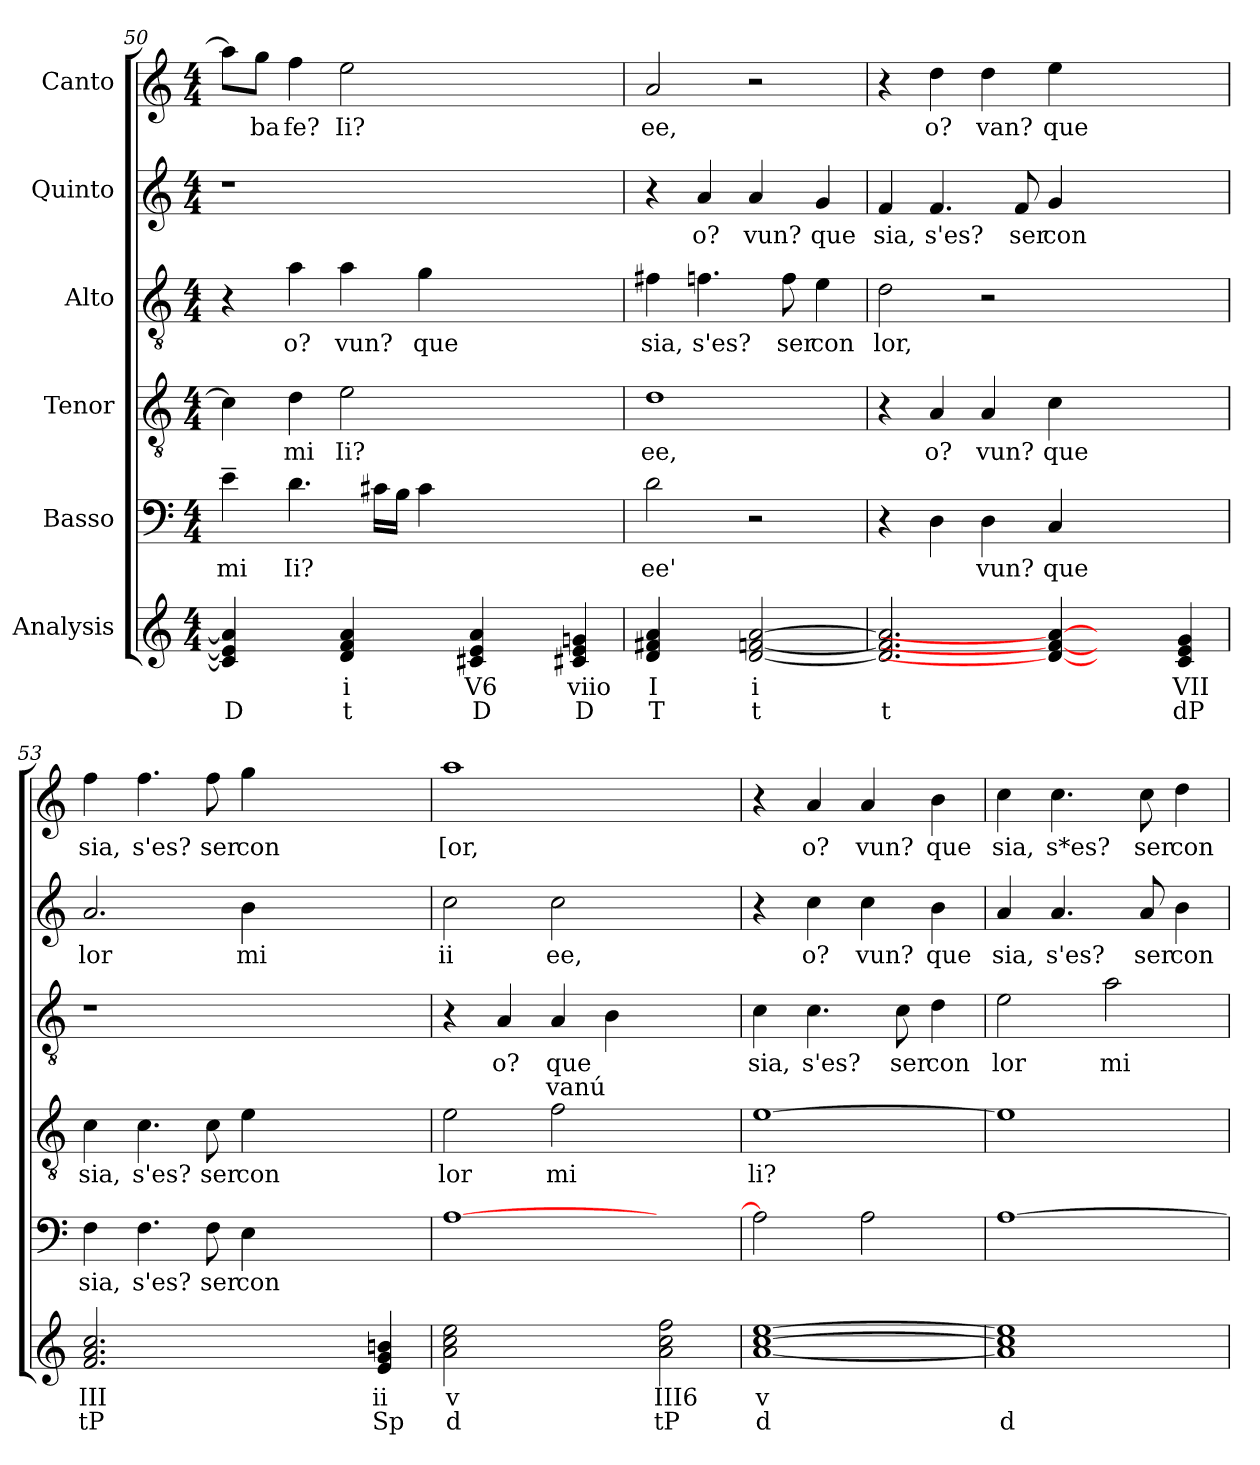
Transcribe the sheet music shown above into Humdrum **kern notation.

**kern	**text	**text	**kern	**text	**kern	**text	**kern	**text	**text	**kern	**text	**kern	**text
*part6	*part6	*part6	*part5	*part5	*part4	*part4	*part3	*part3	*part3	*part2	*part2	*part1	*part1
*staff6	*staff6	*staff6	*staff5	*staff5	*staff4	*staff4	*staff3	*staff3	*staff3	*staff2	*staff2	*staff1	*staff1
*I"Analysis	*	*	*I"Basso	*	*I"Tenor	*	*I"Alto	*	*	*I"Quinto	*	*I"Canto	*
*	*	*	*clefF4	*	*clefGv2	*	*clefGv2	*	*	*clefG2	*	*clefG2	*
*k[]	*	*	*k[]	*	*k[]	*	*k[]	*	*	*k[]	*	*k[]	*
*M4/4	*	*	*M4/4	*	*M4/4	*	*M4/4	*	*	*M4/4	*	*M4/4	*
=50	=50	=50	=50	=50	=50	=50	=50	=50	=50	=50	=50	=50	=50
!	!	!	!	!LO:LY:b	!	!	!	!	!	!	!	!	!
4c#] 4e] 4a]	.	D	4e~\	mi	4c#\]	.	4r	.	.	1r	.	8aa\L]	.
!	!	!	!	!	!	!	!	!	!	!	!	!	!LO:LY:b
.	.	.	.	.	.	.	.	.	.	.	.	8gg\J	ba
!	!	!	!	!LO:LY:b	!	!	!	!	!	!	!	!	!
!	!	!	!	!	!	!LO:LY:b	!	!	!	!	!	!	!
!	!	!	!	!	!	!	!	!LO:LY:b	!	!	!	!	!
!	!	!	!	!	!	!	!	!	!	!	!	!	!LO:LY:b
4ryy	.	.	4.d\	Ii?	4d\	mi	4a\	o?	.	.	.	4ff\	fe?
!	!	!	!	!	!	!LO:LY:b	!	!	!	!	!	!	!
!	!	!	!	!	!	!	!	!LO:LY:b	!	!	!	!	!
!	!	!	!	!	!	!	!	!	!	!	!	!	!LO:LY:b
4d 4f 4a	i	t	.	.	2e\	Ii?	4a\	vun?	.	.	.	2ee\	Ii?
.	.	.	16c#X\LL	.	.	.	.	.	.	.	.	.	.
.	.	.	16B\JJ	.	.	.	.	.	.	.	.	.	.
!	!	!	!	!	!	!	!	!LO:LY:b	!	!	!	!	!
4ryy	.	.	4c#\	.	.	.	4g\	que	.	.	.	.	.
4c#X 4e 4a	V6	D	2.ryy	.	2.ryy	.	2.ryy	.	.	2.ryy	.	2.ryy	.
4ryy	.	.	.	.	.	.	.	.	.	.	.	.	.
4c#X 4e 4gn	viio	D	.	.	.	.	.	.	.	.	.	.	.
=51	=51	=51	=51	=51	=51	=51	=51	=51	=51	=51	=51	=51	=51
!	!	!	!	!LO:LY:b	!	!	!	!	!	!	!	!	!
!	!	!	!	!	!	!LO:LY:b	!	!	!	!	!	!	!
!	!	!	!	!	!	!	!	!LO:LY:b	!	!	!	!	!
!	!	!	!	!	!	!	!	!	!	!	!	!	!LO:LY:b
4d 4f#X 4a	I	T	2d\	ee'	1d	ee,	4f#X\	sia,	.	4r	.	2a/	ee,
!	!	!	!	!	!	!	!	!LO:LY:b	!	!	!	!	!
!	!	!	!	!	!	!	!	!	!	!	!LO:LY:b	!	!
4ryy	.	.	.	.	.	.	4.fn\	s'es?	.	4a/	o?	.	.
!	!	!	!	!	!	!	!	!	!	!	!LO:LY:b	!	!
[2d [2fn [2a	i	t	2r	.	.	.	.	.	.	4a/	vun?	2r	.
!	!	!	!	!	!	!	!	!LO:LY:b	!	!	!	!	!
.	.	.	.	.	.	.	8f\	ser	.	.	.	.	.
!	!	!	!	!	!	!	!	!LO:LY:b	!	!	!	!	!
!	!	!	!	!	!	!	!	!	!	!	!LO:LY:b	!	!
.	.	.	.	.	.	.	4e\	con	.	4g/	que	.	.
=52	=52	=52	=52	=52	=52	=52	=52	=52	=52	=52	=52	=52	=52
!	!	!	!	!	!	!	!	!LO:LY:b	!	!	!	!	!
!	!	!	!	!	!	!	!	!	!	!	!LO:LY:b	!	!
2.d] 2.f] 2.a]	.	t	4r	.	4r	.	2d\	lor,	.	4f/	sia,	4r	.
!	!	!	!	!	!	!LO:LY:b	!	!	!	!	!	!	!
!	!	!	!	!	!	!	!	!	!	!	!LO:LY:b	!	!
!	!	!	!	!	!	!	!	!	!	!	!	!	!LO:LY:b
.	.	.	4D\	.	4A/	o?	.	.	.	4.f/	s'es?	4dd\	o?
!	!	!	!	!LO:LY:b	!	!	!	!	!	!	!	!	!
!	!	!	!	!	!	!LO:LY:b	!	!	!	!	!	!	!
!	!	!	!	!	!	!	!	!	!	!	!	!	!LO:LY:b
.	.	.	4D\	vun?	4A/	vun?	2r	.	.	.	.	4dd\	van?
!	!	!	!	!	!	!	!	!	!	!	!LO:LY:b	!	!
.	.	.	.	.	.	.	.	.	.	8f/	ser	.	.
!	!	!	!	!LO:LY:b	!	!	!	!	!	!	!	!	!
!	!	!	!	!	!	!LO:LY:b	!	!	!	!	!	!	!
!	!	!	!	!	!	!	!	!	!	!	!LO:LY:b	!	!
!	!	!	!	!	!	!	!	!	!	!	!	!	!LO:LY:b
4d_ 4f_ 4a_	.	.	4C/	que	4c\	que	.	.	.	4g/	con	4ee\	que
2ryy	.	.	2.ryy	.	2.ryy	.	2.ryy	.	.	2.ryy	.	2.ryy	.
4c 4e 4g	VII	dP	.	.	.	.	.	.	.	.	.	.	.
=53	=53	=53	=53	=53	=53	=53	=53	=53	=53	=53	=53	=53	=53
!	!	!	!	!LO:LY:b	!	!	!	!	!	!	!	!	!
!	!	!	!	!	!	!LO:LY:b	!	!	!	!	!	!	!
!	!	!	!	!	!	!	!	!	!	!	!LO:LY:b	!	!
!	!	!	!	!	!	!	!	!	!	!	!	!	!LO:LY:b
2.f 2.a 2.cc	III	tP	4F\	sia,	4c\	sia,	1r	.	.	2.a/	lor	4ff\	sia,
!	!	!	!	!LO:LY:b	!	!	!	!	!	!	!	!	!
!	!	!	!	!	!	!LO:LY:b	!	!	!	!	!	!	!
!	!	!	!	!	!	!	!	!	!	!	!	!	!LO:LY:b
.	.	.	4.F\	s'es?	4.c\	s'es?	.	.	.	.	.	4.ff\	s'es?
!	!	!	!	!LO:LY:b	!	!	!	!	!	!	!	!	!
!	!	!	!	!	!	!LO:LY:b	!	!	!	!	!	!	!
!	!	!	!	!	!	!	!	!	!	!	!	!	!LO:LY:b
.	.	.	8F\	ser	8c\	ser	.	.	.	.	.	8ff\	ser
!	!	!	!	!LO:LY:b	!	!	!	!	!	!	!	!	!
!	!	!	!	!	!	!LO:LY:b	!	!	!	!	!	!	!
!	!	!	!	!	!	!	!	!	!	!	!LO:LY:b	!	!
!	!	!	!	!	!	!	!	!	!	!	!	!	!LO:LY:b
2.ryy	.	.	4E\	con	4e\	con	.	.	.	4b\	mi	4gg\	con
.	.	.	2.ryy	.	2.ryy	.	2.ryy	.	.	2.ryy	.	2.ryy	.
4e 4g 4bn	ii	Sp	.	.	.	.	.	.	.	.	.	.	.
=54	=54	=54	=54	=54	=54	=54	=54	=54	=54	=54	=54	=54	=54
!	!	!	!	!	!	!LO:LY:b	!	!	!	!	!	!	!
!	!	!	!	!	!	!	!	!	!	!	!LO:LY:b	!	!
!	!	!	!	!	!	!	!	!	!	!	!	!	!LO:LY:b
2a 2cc 2ee	v	d	[1A	.	2e\	lor	4r	.	.	2cc\	ii	1aa	[or,
!	!	!	!	!	!	!	!	!LO:LY:b	!	!	!	!	!
.	.	.	.	.	.	.	4A/	o?	.	.	.	.	.
!	!	!	!	!	!	!LO:LY:b	!	!	!	!	!	!	!
!	!	!	!	!	!	!	!	!LO:LY:b	!LO:LY:b	!	!	!	!
!	!	!	!	!	!	!	!	!	!	!	!LO:LY:b	!	!
2ryy	.	.	.	.	2f\	mi	4A/	que	vanú	2cc\	ee,	.	.
.	.	.	.	.	.	.	4B\	.	.	.	.	.	.
2a 2cc 2ff	III6	tP	2ryy	.	2ryy	.	2ryy	.	.	2ryy	.	2ryy	.
=55	=55	=55	=55	=55	=55	=55	=55	=55	=55	=55	=55	=55	=55
!	!	!	!	!	!	!LO:LY:b	!	!	!	!	!	!	!
!	!	!	!	!	!	!	!	!LO:LY:b	!	!	!	!	!
[1a [1cc [1ee	v	d	2A\]	.	[1e	li?	4c\	sia,	.	4r	.	4r	.
!	!	!	!	!	!	!	!	!LO:LY:b	!	!	!	!	!
!	!	!	!	!	!	!	!	!	!	!	!LO:LY:b	!	!
!	!	!	!	!	!	!	!	!	!	!	!	!	!LO:LY:b
.	.	.	.	.	.	.	4.c\	s'es?	.	4cc\	o?	4a/	o?
!	!	!	!	!	!	!	!	!	!	!	!LO:LY:b	!	!
!	!	!	!	!	!	!	!	!	!	!	!	!	!LO:LY:b
.	.	.	2A\	.	.	.	.	.	.	4cc\	vun?	4a/	vun?
!	!	!	!	!	!	!	!	!LO:LY:b	!	!	!	!	!
.	.	.	.	.	.	.	8c\	ser	.	.	.	.	.
!	!	!	!	!	!	!	!	!LO:LY:b	!	!	!	!	!
!	!	!	!	!	!	!	!	!	!	!	!LO:LY:b	!	!
!	!	!	!	!	!	!	!	!	!	!	!	!	!LO:LY:b
.	.	.	.	.	.	.	4d\	con	.	4b\	que	4b\	que
=56	=56	=56	=56	=56	=56	=56	=56	=56	=56	=56	=56	=56	=56
!	!	!	!	!	!	!	!	!LO:LY:b	!	!	!	!	!
!	!	!	!	!	!	!	!	!	!	!	!LO:LY:b	!	!
!	!	!	!	!	!	!	!	!	!	!	!	!	!LO:LY:b
1a] 1cc] 1ee]	.	d	[1A	.	1e]	.	2e\	lor	.	4a/	sia,	4cc\	sia,
!	!	!	!	!	!	!	!	!	!	!	!LO:LY:b	!	!
!	!	!	!	!	!	!	!	!	!	!	!	!	!LO:LY:b
.	.	.	.	.	.	.	.	.	.	4.a/	s'es?	4.cc\	s*es?
!	!	!	!	!	!	!	!	!LO:LY:b	!	!	!	!	!
.	.	.	.	.	.	.	2a\	mi	.	.	.	.	.
!	!	!	!	!	!	!	!	!	!	!	!LO:LY:b	!	!
!	!	!	!	!	!	!	!	!	!	!	!	!	!LO:LY:b
.	.	.	.	.	.	.	.	.	.	8a/	ser	8cc\	ser
!	!	!	!	!	!	!	!	!	!	!	!LO:LY:b	!	!
!	!	!	!	!	!	!	!	!	!	!	!	!	!LO:LY:b
.	.	.	.	.	.	.	.	.	.	4b\	con	4dd\	con
=	=	=	=	=	=	=	=	=	=	=	=	=	=
*-	*-	*-	*-	*-	*-	*-	*-	*-	*-	*-	*-	*-	*-
